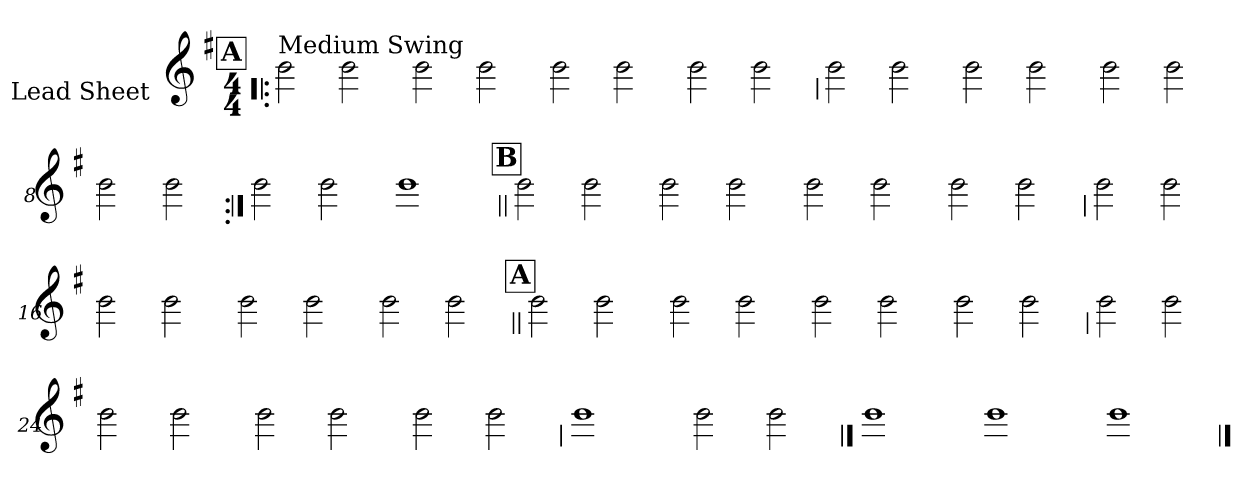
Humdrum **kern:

**kern
*part1
*staff1
*I"Lead Sheet
*stria0
*clefG2
*k[f#]
*G:
*M4/4
!!LO:REH:place=s1:a:t=A
=1!|:
!LO:TX:a:t=Medium Swing
2b
2b
=2-
2b
2b
=3-
2b
2b
=4-
2b
2b
!!LO:LB:g=z
=5
2b
2b
=6-
2b
2b
=7-
2b
2b
=8-
2b
2b
!!LO:LB:g=z
=9:|!
2b
2b
=10-
1b
!!LO:LB:g=z
!!LO:REH:place=s1:a:t=B
=11||
2b
2b
=12-
2b
2b
=13-
2b
2b
=14-
2b
2b
!!LO:LB:g=z
=15
2b
2b
=16-
2b
2b
=17-
2b
2b
=18-
2b
2b
!!LO:LB:g=z
!!LO:REH:place=s1:a:t=A
=19||
2b
2b
=20-
2b
2b
=21-
2b
2b
=22-
2b
2b
!!LO:LB:g=z
=23
2b
2b
=24-
2b
2b
=25-
2b
2b
=26-
2b
2b
!!LO:LB:g=z
=27
1b
=28-
2b
2b
==29
1b
=30-
1b
=31-
1b
==
*-
